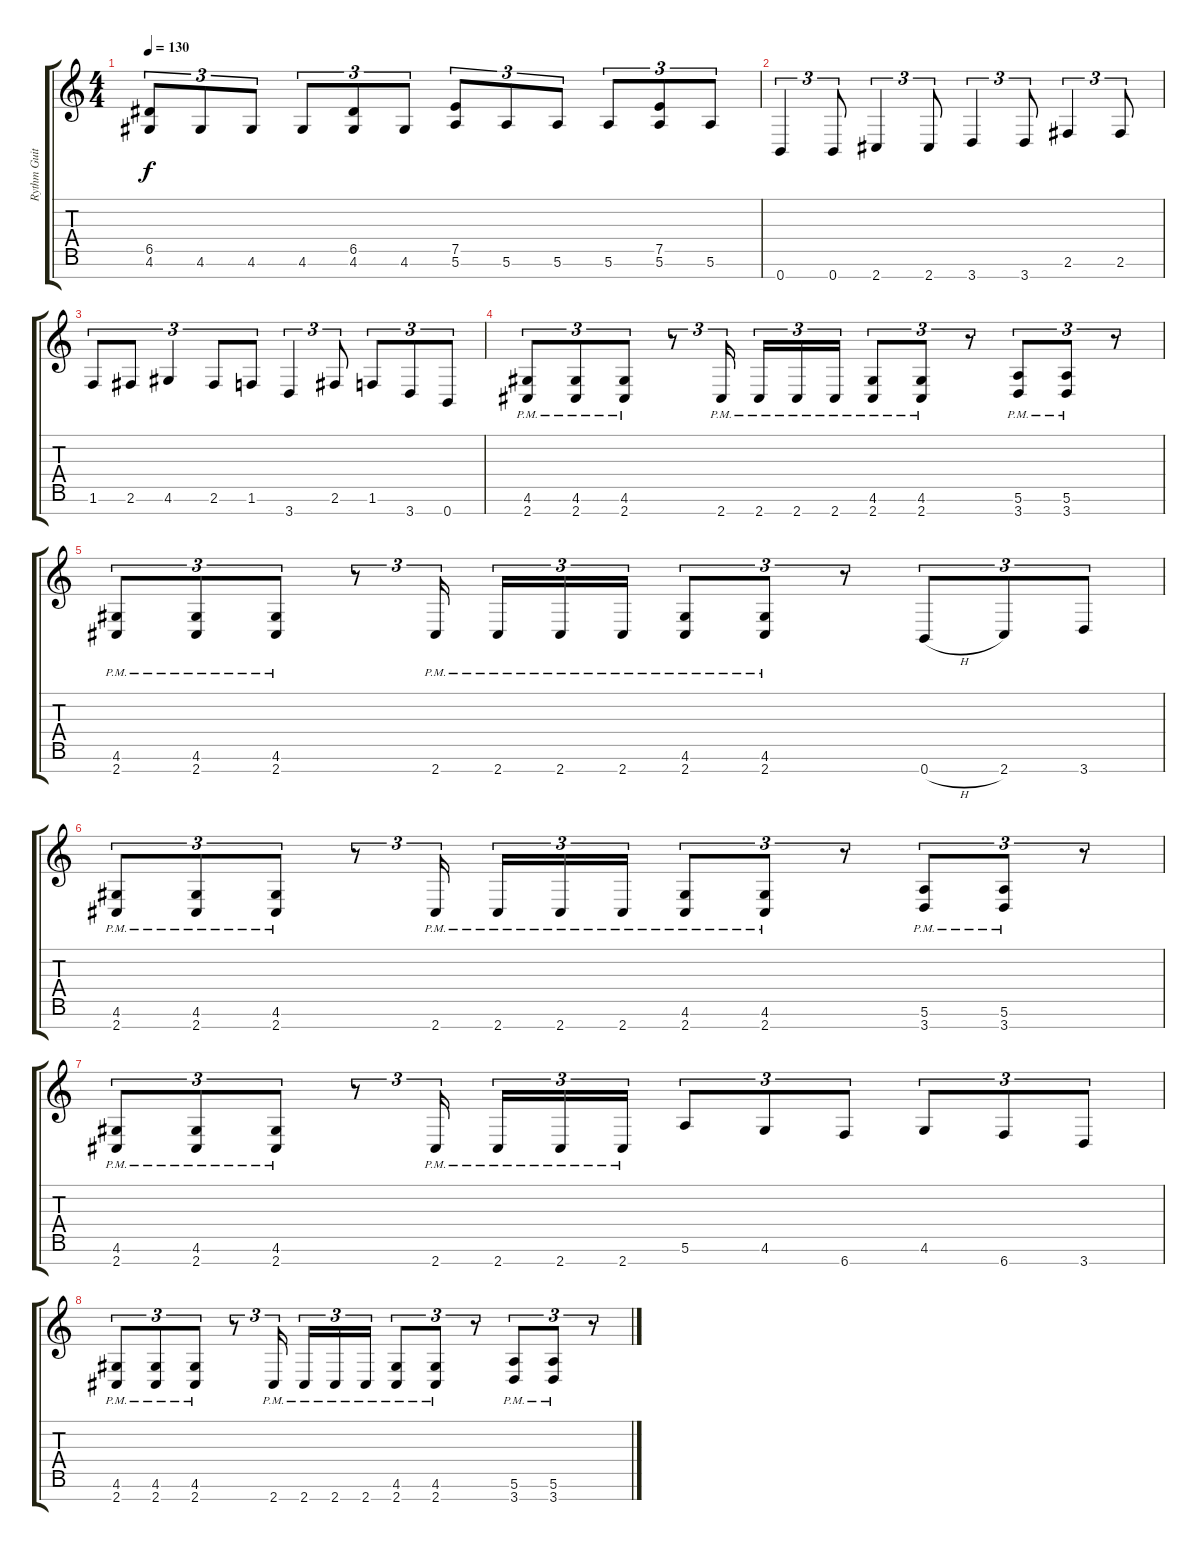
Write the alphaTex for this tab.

\track ("Rythm Guitar" "Rythm Guit") {instrument distortionguitar}
\staff {score tabs}
\tuning (E4 B3 G3 D3 A2 E2 B1) {hide}
\ts (4 4)
\tempo 130
\clef g2
\ks c
(6.5 4.6).8{tu (3 2) dy f} 4.6.8{tu (3 2)} 4.6.8{tu (3 2)} 4.6.8{tu (3 2)} (6.5 4.6).8{tu (3 2)} 4.6.8{tu (3 2)} (7.5 5.6).8{tu (3 2)} 5.6.8{tu (3 2)} 5.6.8{tu (3 2)} 5.6.8{tu (3 2)} (7.5 5.6).8{tu (3 2)} 5.6.8{tu (3 2)} |
0.7.4{tu (3 2)} 0.7.8{tu (3 2)} 2.7.4{tu (3 2)} 2.7.8{tu (3 2)} 3.7.4{tu (3 2)} 3.7.8{tu (3 2)} 2.6.4{tu (3 2)} 2.6.8{tu (3 2)} |
1.6.8{tu (3 2)} 2.6.8{tu (3 2)} 4.6.4{tu (3 2)} 2.6.8{tu (3 2)} 1.6.8{tu (3 2)} 3.7.4{tu (3 2)} 2.6.8{tu (3 2)} 1.6.8{tu (3 2)} 3.7.8{tu (3 2)} 0.7.8{tu (3 2)} |
(4.6{pm} 2.7{pm}).8{tu (3 2)} (4.6{pm} 2.7{pm}).8{tu (3 2)} (4.6{pm} 2.7{pm}).8{tu (3 2)} r.8{tu (3 2)} 2.7{pm}.16{tu (3 2) beam splitsecondary} 2.7{pm}.16{tu (3 2)} 2.7{pm}.16{tu (3 2)} 2.7{pm}.16{tu (3 2)} (4.6{pm} 2.7{pm}).8{tu (3 2)} (4.6{pm} 2.7{pm}).8{tu (3 2)} r.8{tu (3 2)} (5.6{pm} 3.7{pm}).8{tu (3 2)} (5.6{pm} 3.7{pm}).8{tu (3 2)} r.8{tu (3 2)} |
(4.6{pm} 2.7{pm}).8{tu (3 2)} (4.6{pm} 2.7{pm}).8{tu (3 2)} (4.6{pm} 2.7{pm}).8{tu (3 2)} r.8{tu (3 2)} 2.7{pm}.16{tu (3 2) beam splitsecondary} 2.7{pm}.16{tu (3 2)} 2.7{pm}.16{tu (3 2)} 2.7{pm}.16{tu (3 2)} (4.6{pm} 2.7{pm}).8{tu (3 2)} (4.6{pm} 2.7{pm}).8{tu (3 2)} r.8{tu (3 2)} 0.7{h}.8{tu (3 2)} 2.7.8{tu (3 2)} 3.7.8{tu (3 2)} |
(4.6{pm} 2.7{pm}).8{tu (3 2)} (4.6{pm} 2.7{pm}).8{tu (3 2)} (4.6{pm} 2.7{pm}).8{tu (3 2)} r.8{tu (3 2)} 2.7{pm}.16{tu (3 2) beam splitsecondary} 2.7{pm}.16{tu (3 2)} 2.7{pm}.16{tu (3 2)} 2.7{pm}.16{tu (3 2)} (4.6{pm} 2.7{pm}).8{tu (3 2)} (4.6{pm} 2.7{pm}).8{tu (3 2)} r.8{tu (3 2)} (5.6{pm} 3.7{pm}).8{tu (3 2)} (5.6{pm} 3.7{pm}).8{tu (3 2)} r.8{tu (3 2)} |
(4.6{pm} 2.7{pm}).8{tu (3 2)} (4.6{pm} 2.7{pm}).8{tu (3 2)} (4.6{pm} 2.7{pm}).8{tu (3 2)} r.8{tu (3 2)} 2.7{pm}.16{tu (3 2) beam splitsecondary} 2.7{pm}.16{tu (3 2)} 2.7{pm}.16{tu (3 2)} 2.7{pm}.16{tu (3 2)} 5.6.8{tu (3 2)} 4.6.8{tu (3 2)} 6.7.8{tu (3 2)} 4.6.8{tu (3 2)} 6.7.8{tu (3 2)} 3.7.8{tu (3 2)} |
(4.6{pm} 2.7{pm}).8{tu (3 2)} (4.6{pm} 2.7{pm}).8{tu (3 2)} (4.6{pm} 2.7{pm}).8{tu (3 2)} r.8{tu (3 2)} 2.7{pm}.16{tu (3 2) beam splitsecondary} 2.7{pm}.16{tu (3 2)} 2.7{pm}.16{tu (3 2)} 2.7{pm}.16{tu (3 2)} (4.6{pm} 2.7{pm}).8{tu (3 2)} (4.6{pm} 2.7{pm}).8{tu (3 2)} r.8{tu (3 2)} (5.6{pm} 3.7{pm}).8{tu (3 2)} (5.6{pm} 3.7{pm}).8{tu (3 2)} r.8{tu (3 2)}
